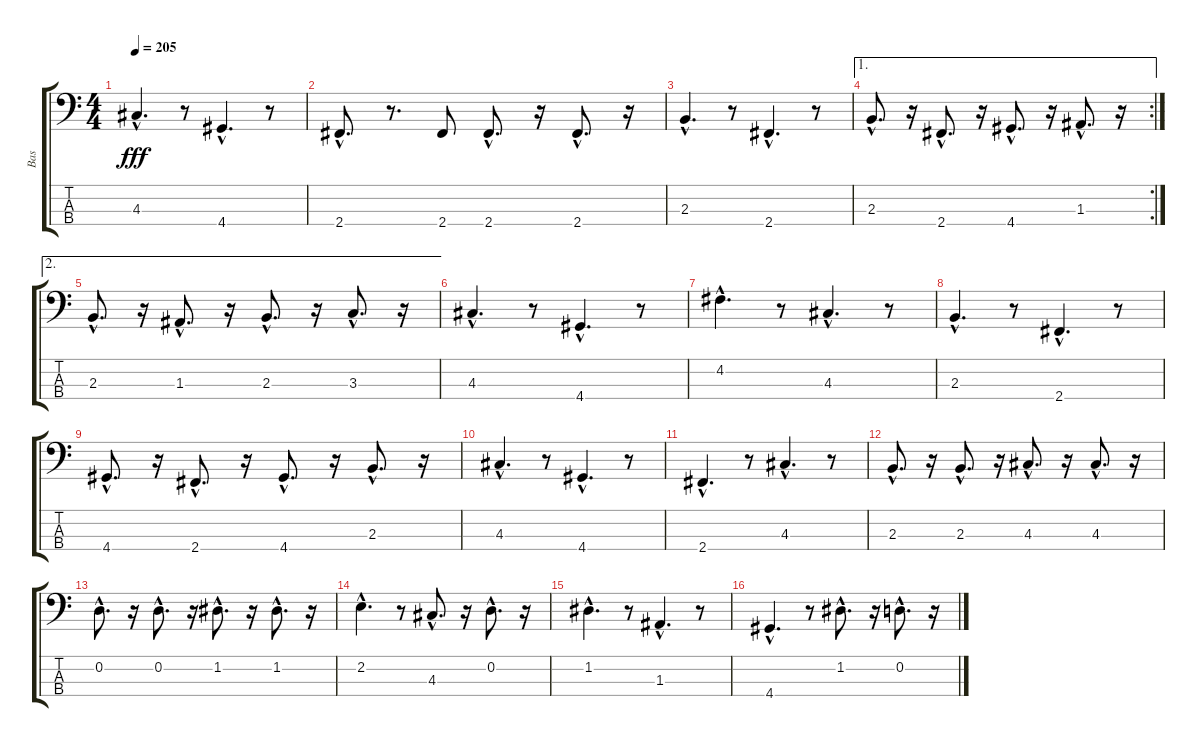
\track ("Bas" "Bas") {instrument electricbassfinger}
\staff {score tabs}
\tuning (G2 D2 A1 E1) {hide}
\ts (4 4)
\tempo 205
\clef f4
\ks c
4.3{hac}.4{d dy fff} r.8 4.4{hac}.4{d} r.8 |
2.4{hac}.8{d} r.8{d} 2.4.8 2.4{hac}.8{d} r.16 2.4{hac}.8{d} r.16 |
2.3{hac}.4{d} r.8 2.4{hac}.4{d} r.8 |
\ae 1
\rc 2
2.3{hac}.8{d} r.16 2.4{hac}.8{d} r.16 4.4{hac}.8{d} r.16 1.3{hac}.8{d} r.16 |
\ae 2
2.3{hac}.8{d} r.16 1.3{hac}.8{d} r.16 2.3{hac}.8{d} r.16 3.3{hac}.8{d} r.16 |
4.3{hac}.4{d} r.8 4.4{hac}.4{d} r.8 |
4.2{hac}.4{d} r.8 4.3{hac}.4{d} r.8 |
2.3{hac}.4{d} r.8 2.4{hac}.4{d} r.8 |
4.4{hac}.8{d} r.16 2.4{hac}.8{d} r.16 4.4{hac}.8{d} r.16 2.3{hac}.8{d} r.16 |
4.3{hac}.4{d} r.8 4.4{hac}.4{d} r.8 |
2.4{hac}.4{d} r.8 4.3{hac}.4{d} r.8 |
2.3{hac}.8{d} r.16 2.3{hac}.8{d} r.16 4.3{hac}.8{d} r.16 4.3{hac}.8{d} r.16 |
0.2{hac}.8{d} r.16 0.2{hac}.8{d} r.16 1.2{hac}.8{d} r.16 1.2{hac}.8{d} r.16 |
2.2{hac}.4{d} r.8 4.3{hac}.8{d} r.16 0.2{hac}.8{d} r.16 |
1.2{hac}.4{d} r.8 1.3{hac}.4{d} r.8 |
4.4{hac}.4{d} r.8 1.2{hac}.8{d} r.16 0.2{hac}.8{d} r.16
